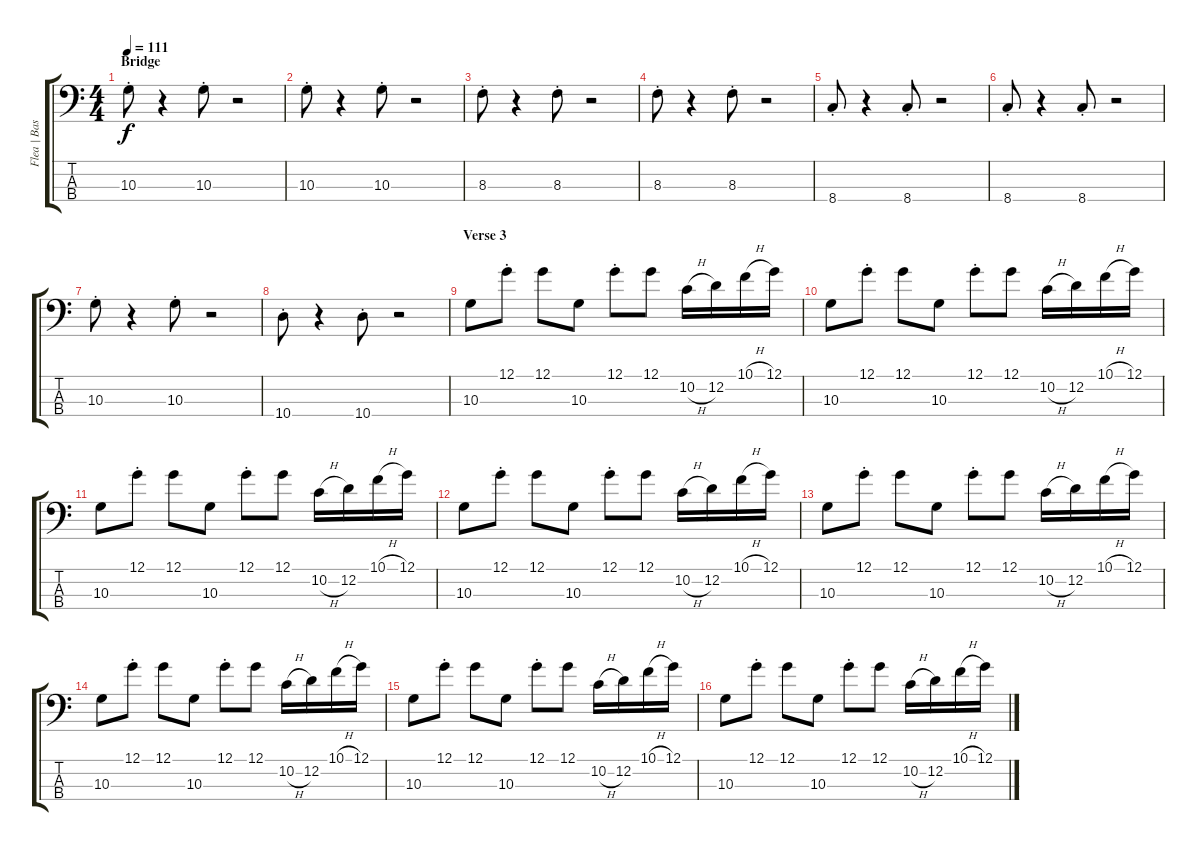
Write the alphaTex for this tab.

\track ("Flea | Bass" "Flea | Bas") {instrument electricbassfinger}
\staff {score tabs}
\tuning (G2 D2 A1 E1) {hide}
\ts (4 4)
\section ("" "Bridge")
\tempo 111
\clef f4
\ks c
10.3{st}.8{dy f} r.4 10.3{st}.8 r.2 |
10.3{st}.8 r.4 10.3{st}.8 r.2 |
8.3{st}.8 r.4 8.3{st}.8 r.2 |
8.3{st}.8 r.4 8.3{st}.8 r.2 |
8.4{st}.8 r.4 8.4{st}.8 r.2 |
8.4{st}.8 r.4 8.4{st}.8 r.2 |
10.3{st}.8 r.4 10.3{st}.8 r.2 |
10.4{st}.8 r.4 10.4{st}.8 r.2 |
\section ("" "Verse 3")
10.3.8 12.1{st}.8 12.1.8 10.3.8 12.1{st}.8 12.1.8 10.2{h}.16 12.2.16 10.1{h}.16 12.1.16 |
10.3.8 12.1{st}.8 12.1.8 10.3.8 12.1{st}.8 12.1.8 10.2{h}.16 12.2.16 10.1{h}.16 12.1.16 |
10.3.8 12.1{st}.8 12.1.8 10.3.8 12.1{st}.8 12.1.8 10.2{h}.16 12.2.16 10.1{h}.16 12.1.16 |
10.3.8 12.1{st}.8 12.1.8 10.3.8 12.1{st}.8 12.1.8 10.2{h}.16 12.2.16 10.1{h}.16 12.1.16 |
10.3.8 12.1{st}.8 12.1.8 10.3.8 12.1{st}.8 12.1.8 10.2{h}.16 12.2.16 10.1{h}.16 12.1.16 |
10.3.8 12.1{st}.8 12.1.8 10.3.8 12.1{st}.8 12.1.8 10.2{h}.16 12.2.16 10.1{h}.16 12.1.16 |
10.3.8 12.1{st}.8 12.1.8 10.3.8 12.1{st}.8 12.1.8 10.2{h}.16 12.2.16 10.1{h}.16 12.1.16 |
10.3.8 12.1{st}.8 12.1.8 10.3.8 12.1{st}.8 12.1.8 10.2{h}.16 12.2.16 10.1{h}.16 12.1.16
